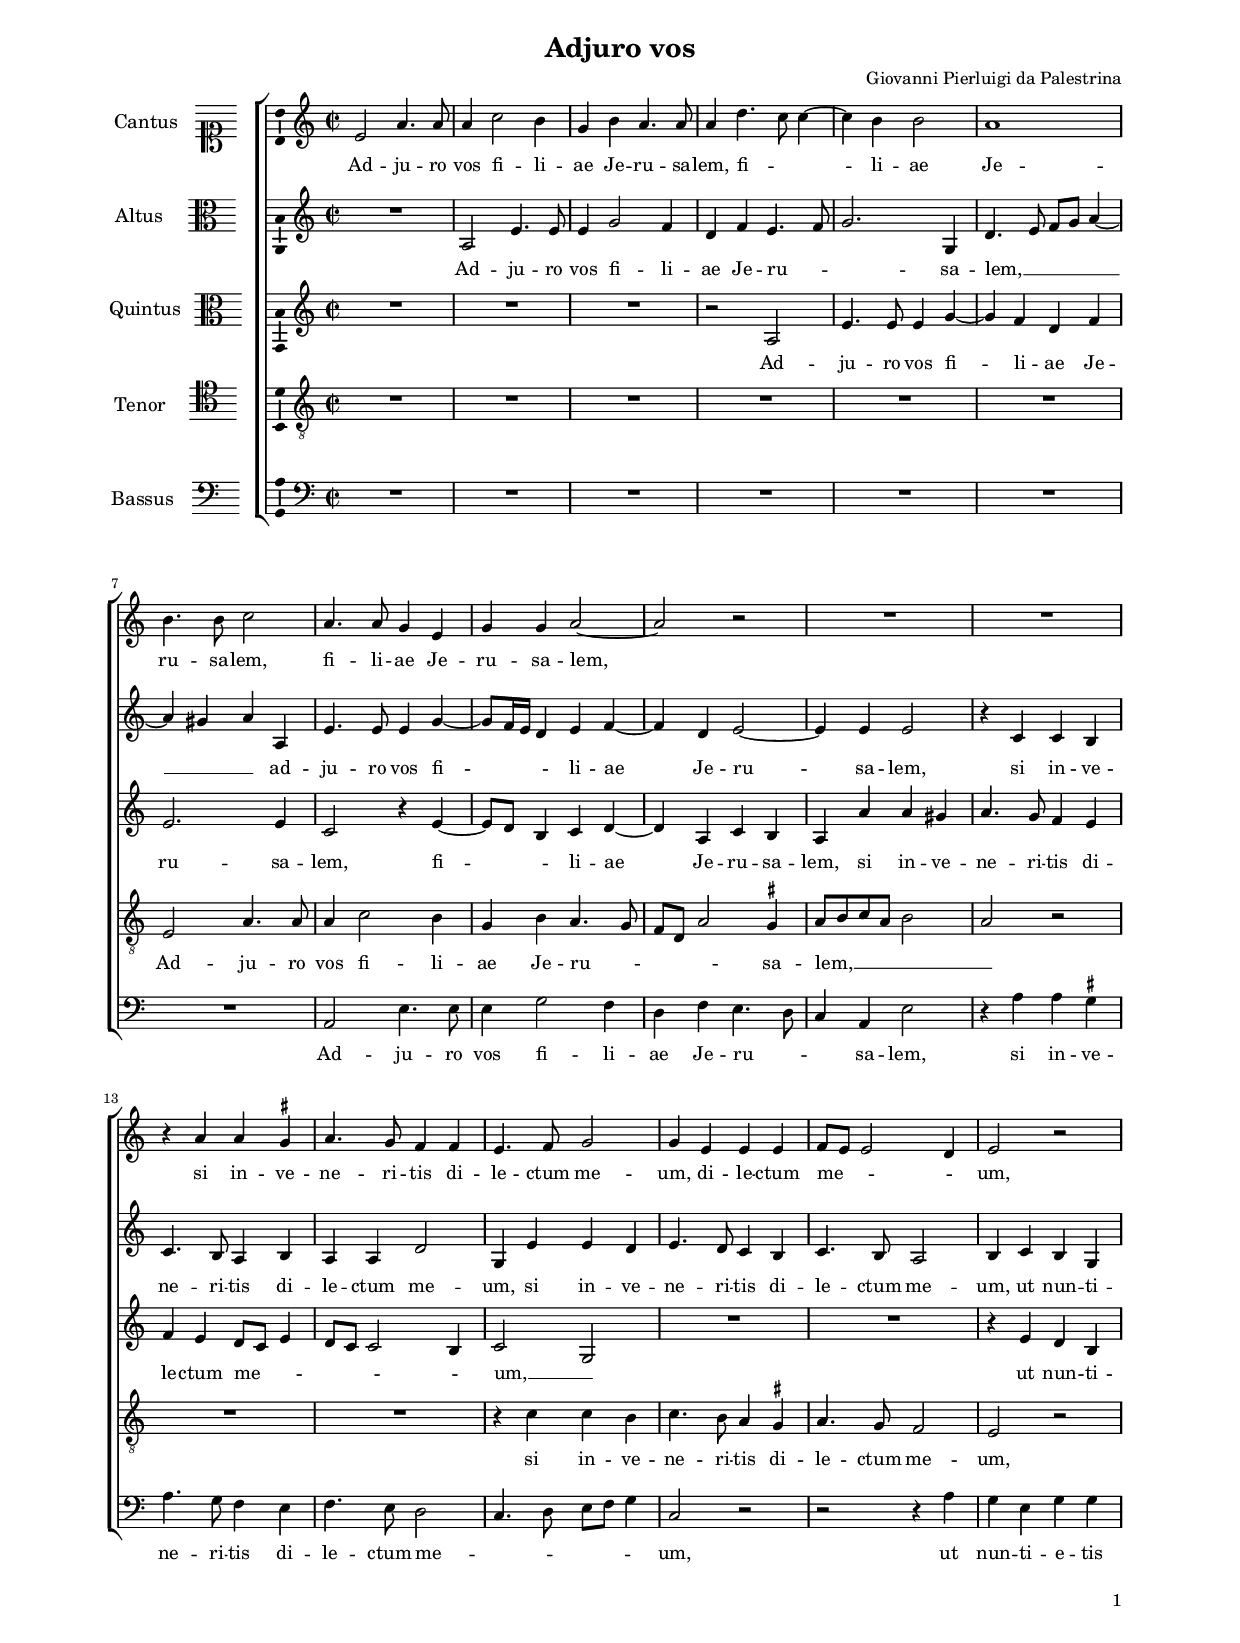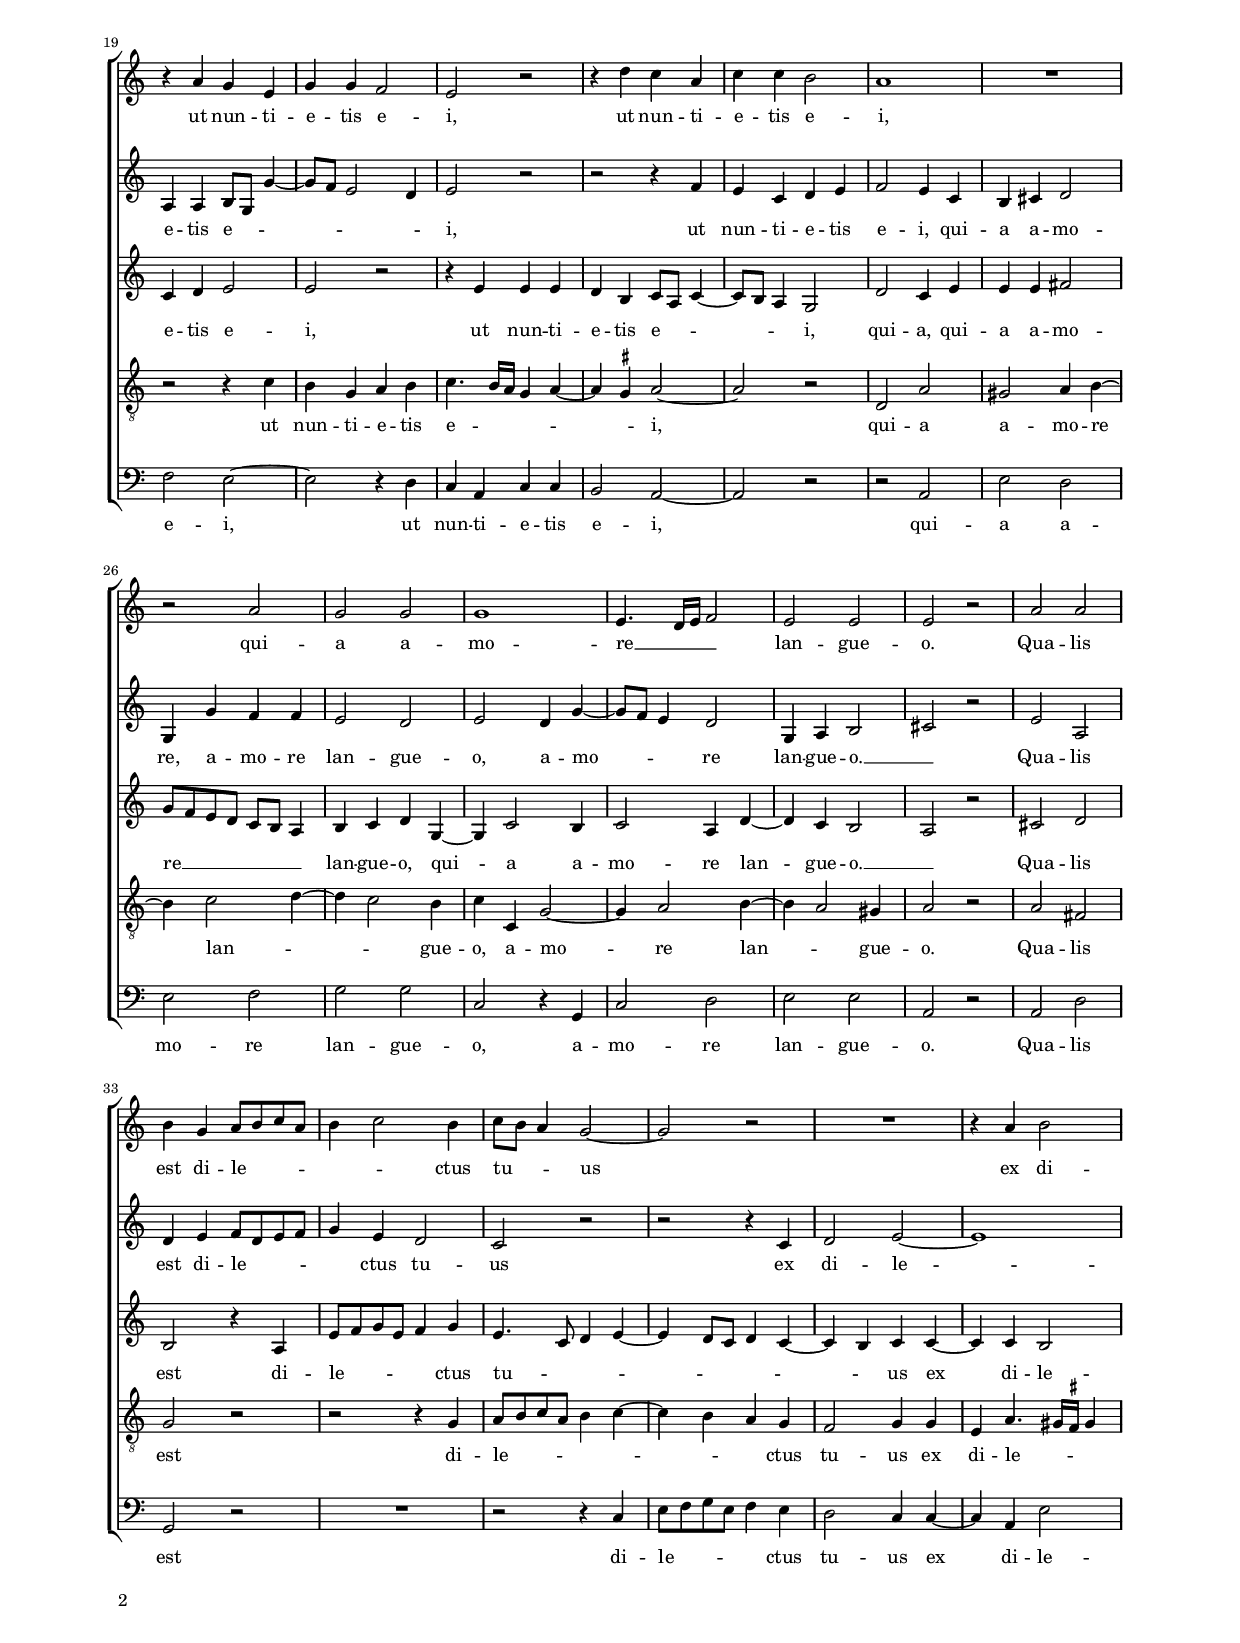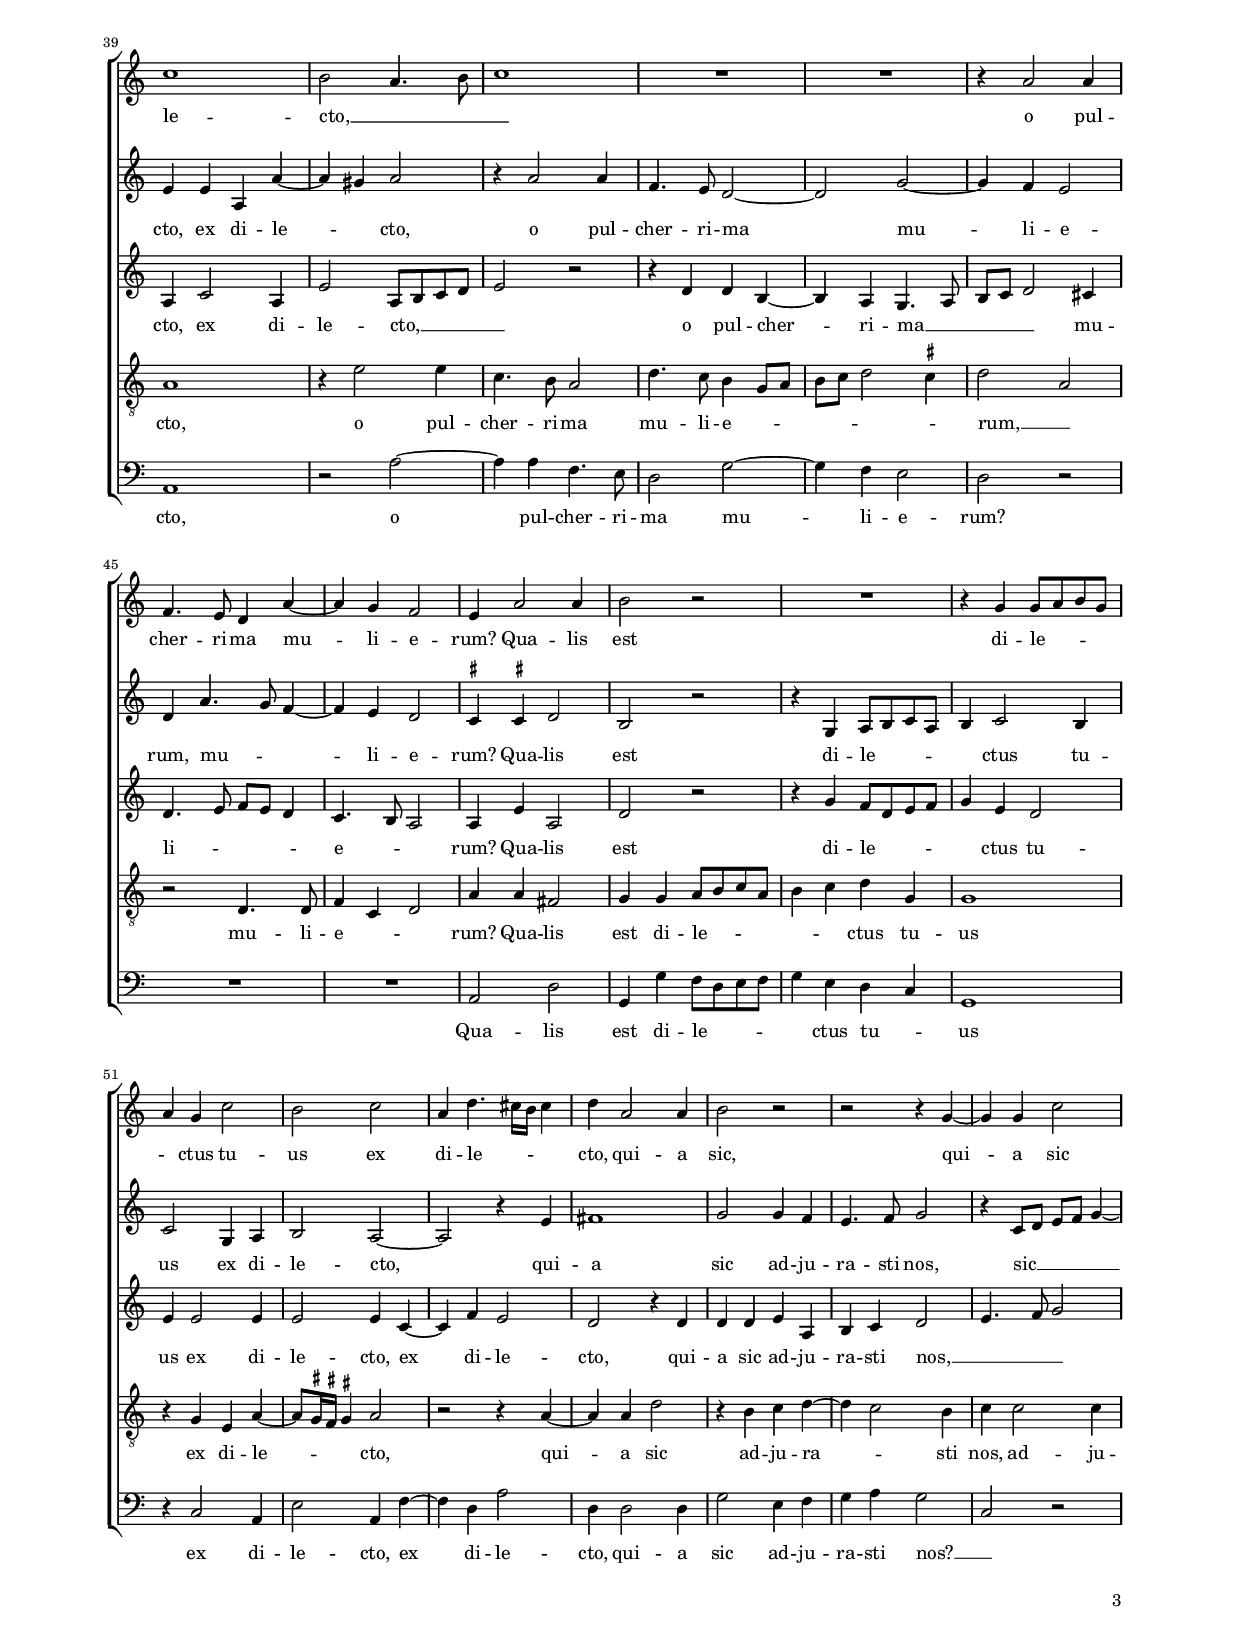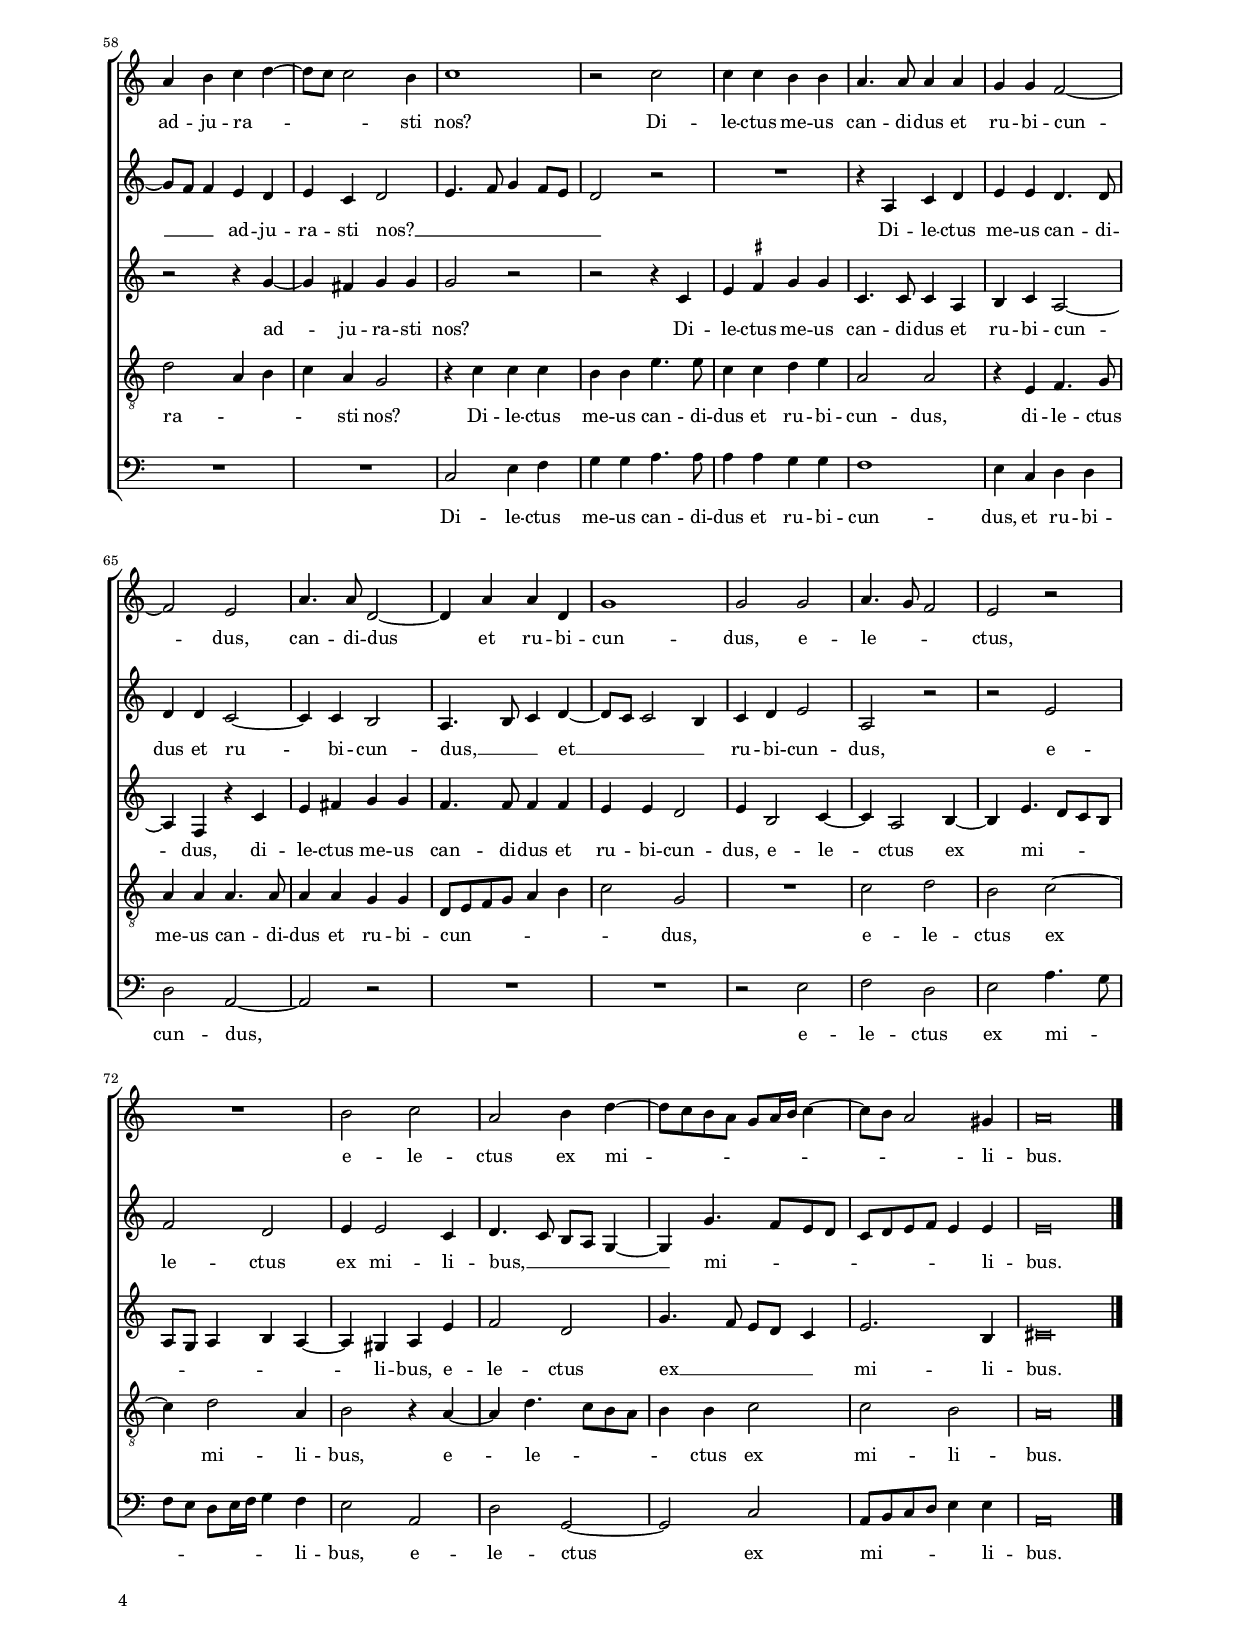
\header
{
  title="Adjuro vos"
  composer="Giovanni Pierluigi da Palestrina"
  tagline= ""
}

\version "2.24.0"
\language deutsch
#(set-global-staff-size 15)
% #(set-default-paper-size "letter")
#(ly:set-option 'point-and-click #f)


\paper
	{
	top-margin = 1.8 \cm
	bottom-margin = 1.2 \cm
	left-margin = 2 \cm
	right-margin = 2 \cm
	ragged-bottom = ##f
	ragged-last-bottom = ##f
	print-page-number = ##f
	system-system-spacing = #'((basic-distance . 16) (minimum-distance . 14) (padding . 5) (strechability . 150))
	oddFooterMarkup=\markup   \fill-line { "" \fromproperty #'page:page-number-string }
	evenFooterMarkup=\markup  \fill-line { \fromproperty #'page:page-number-string "" }
	last-bottom-spacing = #'((basic-distance . 12) (minimum-distance . 7) (padding . 4))
	systems-per-page = 3
	page-count = 4
%	min-systems-per-page = 3
	markup-system-spacing.basic-distance = #12
	}

	
global = {
	\key c \major
	\time 2/2
	\set Score.tempoHideNote = ##t
	\tempo 4 = 95
	\skip 1*76
	\set Score.measureLength = #(ly:make-moment 2/1)
	\skip 1*2 \bar "|."
	}

	ficta = { \once \set suggestAccidentals = ##t }

	forget = #(define-music-function (music) (ly:music?) #{
		\accidentalStyle forget
		$music
		\accidentalStyle default
		#})



incipitcantus = \markup { \score {
	{
	\set Staff.instrumentName = \markup { \fontsize #1 "Cantus" }
	\key c \major
	\clef soprano
	s4 \bar ""
	}
	\layout  {
	raggedright = ##t
	indent = 1.6 \cm
	line-width = 2.4\cm
	\context { \Staff \remove Time_signature_engraver }
	\override Staff.Clef.Y-extent = #'(0 . 0)
	}} \hspace #1 }

      
incipitaltus = \markup { \score {
	{
	\set Staff.instrumentName = \markup { \fontsize #1 "Altus" }
	\key c \major
	\clef alto
	s4 \bar ""
	}
	\layout  {
	raggedright = ##t
	indent = 1.6 \cm
	line-width = 2.4\cm
	\context { \Staff \remove Time_signature_engraver }
	\override Staff.Clef.Y-extent = #'(0 . 0)
	}} \hspace #1 }
      
      
incipitquintus = \markup { \score {
	{
	\set Staff.instrumentName = \markup { \fontsize #1 "Quintus" }
	\key c \major
	\clef alto
	s4 \bar ""
	}
	\layout  {
	raggedright = ##t
	indent = 1.6 \cm
	line-width = 2.4\cm
	\context { \Staff \remove Time_signature_engraver }
	\override Staff.Clef.Y-extent = #'(0 . 0)
	}} \hspace #1 }
    

incipittenor = \markup { \score {
	{
	\set Staff.instrumentName = \markup { \fontsize #1 "Tenor" }
	\key c \major
	\clef tenor
	s4 \bar ""
	}
	\layout  {
	raggedright = ##t
	indent = 1.6 \cm
	line-width = 2.4\cm
	\context { \Staff \remove Time_signature_engraver }
	\override Staff.Clef.Y-extent = #'(0 . 0)
	}} \hspace #1 }
      
      
incipitbassus = \markup { \score {
	{
	\set Staff.instrumentName = \markup { \fontsize #1 "Bassus" }
	\key c \major
	\clef bass
	s4 \bar ""
	}
	\layout  {
	raggedright = ##t
	indent = 1.6 \cm
	line-width = 2.4\cm
	\context { \Staff \remove Time_signature_engraver }
	\override Staff.Clef.Y-extent = #'(0 . 0)
	}} \hspace #1 }


cantus =  \relative c''
	{
	e,2 a4. a8
	a4 c2 h4
	g4 h a4. a8
	a4 d4. c8 c4~
%5
	c4 h h2 |
	a1
	h4. h8 c2
	a4. a8 g4 e
	g4 g a2~
%10
	a2 r |
	R1
	R1
	r4 a a \ficta gis
	a4. g8 f4 f
%15
	e4. f8 g2 |
	g4 e e e
	f8 e e2 d4
	e2 r
	r4 a g e
%20
	g4 g f2 |
	e2 r
	r4 d' c a
	c4 c h2
	a1
%25
	R1 |
	r2 a
	g2 g
	g1
	e4. d16 e f2
%30
	e2 e |
	e2 r
	a2 a
	h4 g a8 h c a
	h4 c2 h4
%35
	c8 h a4 g2~ |
	g2 r
	R1
	r4 a h2
	c1
%40
	h2 a4. h8 |
	c1
	R1
	R1
	r4 a2 a4
%45
	f4. e8 d4 a'~ |
	a4 g f2
	e4 a2 a4
	h2 r
	R1
%50
	r4 g g8 a h g |
	a4 g c2
	h2 c
	a4 d4. cis16 h cis4
	d4 a2 a4
%55
	h2 r |
	r2 r4 g~
	g4 g c2
	a4 h c d~
	d8 c c2 h4
%60
	c1 |
	r2 c
	c4 c h h
	a4. a8 a4 a
	g4 g f2~
%65
	f2 e |
	a4. a8 d,2~
	d4 a' a d,
	g1
	g2 g
%70
	a4. g8 f2 |
	e2 r
	R1
	h'2 c
	a2 h4 d~
%75
	d8 c h a g a16 h c4~ |
	c8 h a2 gis4
	a\breve |
	}


altus =  \relative c'
	{
	R1
	a2 e'4. e8
	e4 g2 f4
	d4 f e4. f8
%5
	g2. g,4 |
	d'4. e8 f g a4~
	a4 gis a a,
	e'4. e8 e4 g~
	g8 f16 e d4 e f~
%10
	f4 d e2~ |
	e4 e e2
	r4 c c h
	c4. h8 a4 h
	a4 a d2
%15
	g,4 e'4 e d |
	e4. d8 c4 h
	c4. h8 a2
	h4 c h g
	a4 a h8 g g'4~
%20
	g8 f e2 d4 |
	e2 r
	r2 r4 f
	e4 c d e
	f2 e4 c
%25
	h4 cis d2 |
	g,4 g' f f
	e2 d
	e2 d4 g~
	g8 f e4 d2
%30
	g,4 a h2 |
	cis2 r
	e2 a,
	d4 e f8 d e f
	g4 e d2
%35
	c2 r |
	r2 r4 c
	d2 e~
	e1
	e4 e a, a'~
%40
	a4 gis a2 |
	r4 a2 a4
	f4. e8 d2~
	d2 g~
	g4 f e2
%45
	d4 a'4. g8 f4~ |
	f4 e d2
	\ficta cis4 \ficta cis! d2
	h2 r
	r4 g a8 h c a
%50
	h4 c2 h4 |
	c2 g4 a
	h2 a~
	a2 r4 e'
	fis1
%55
	g2 g4 f |
	e4. f8 g2
	r4 c,8 d e f g4~
	g8 f f4 e d
	e4 c d2
%60
	e4. f8 g4 f8 e |
	d2 r
	R1
	r4 a c d
	e4 e d4. d8
%65
	d4 d c2~ |
	c4 c h2
	a4. h8 c4 d~
	d8 c c2 h4
	c4 d e2
%70
	a,2 r |
	r2 e'
	f2 d
	e4 e2 c4
	d4. c8 h a g4~
%75
	g4 g'4. f8 e d |
	c8 d e f e4 e
	e\breve |
	}


quintus =  \relative c'
	{
	R1
	R1
	R1
	r2 a
%5
	e'4. e8 e4 g~ |
	g4 f d f
	e2. e4
	c2 r4 e~
	e8 d h4 c d~
%10
	d4 a c h |
	a4 a' a gis
	a4. g8 f4 e
	f4 e d8 c e4
	d8 c c2 h4
%15
	c2 g |
	R1
	R1
	r4 e' d h
	c4 d e2
%20
	e2 r |
	r4 e e e
	d4 h c8 a c4~
	c8 h a4 g2
	d'2 c4 e
%25
	e4 e fis2 |
	g8 f e d c h a4
	h4 c d g,~
	g4 c2 h4
	c2 a4 d~
%30
	d4 c h2 |
	a2 r
	cis2 d
	h2 r4 a
	e'8 f g e f4 g
%35
	e4. c8 d4 e~ |
	e4 d8 c d4 c~
	c4 h c c~
	c4 c h2
	a4 c2 a4
%40
	e'2 a,8 h c d |
	e2 r
	r4 d d h~
	h4 a g4. a8
	h8 c d2 cis4
%45
	d4. e8 f e d4 |
	c4. h8 a2
	a4 e' a,2
	d2 r
	r4 g f8 d e f
%50
	g4 e d2 |
	e4 e2 e4
	e2 e4 c~
	c4 f e2
	d2 r4 d
%55
	d4 d e a, |
	h4 c d2
	e4. f8 g2
	r2 r4 g~
	g4 fis g g
%60
	g2 r |
	r2 r4 c,
	e4 \ficta fis g g
	c,4. c8 c4 a
	h4 c a2~
%65
	a4 f r c' |
	e4 fis g g
	f4. f8 f4 f
	e4 e d2
	e4 h2 c4~
%70
	c4 a2 h4~ |
	h4 e4. d8 c h
	a8 g a4 h a~
	a4 gis a e'
	f2 d
%75
	g4. f8 e d c4 |
	e2. h4
	cis\breve |
	}


tenor  =  \relative c'
	{
	R1
	R1
	R1
	R1
%5
	R1 |
	R1
	e,2 a4. a8
	a4 c2 h4
	g4 h a4. g8
%10
	f8 d a'2 \ficta gis4 |
	a8 h c a h2
	a2 r
	R1
	R1
%15
	r4 c c h |
	c4. h8 a4 \ficta gis4
	a4. g8 f2
	e2 r
	r2 r4 c'
%20
	h4 g a h |
	c4. h16 a g4 a~
	a4 \ficta gis a2~
	a2 r
	d,2 a'
%25
	gis2 a4 h~ |
	h4 c2 d4~
	d4 c2 h4
	c4 c, g'2~
	g4 a2 h4~
%30
	h4 a2 gis4 |
	a2 r
	a2 fis
	g2 r
	r2 r4 g
%35
	a8 h c a h4 c~ |
	c4 h a g
	f2 g4 g
	e4 a4. gis16 \ficta fis gis4
	a1
%40
	r4 e'2 e4 |
	c4. h8 a2
	d4. c8 h4 g8 a
	h8 c d2 \ficta cis4
	d2 a
%45
	r2 d,4. d8 |
	f4 c d2
	a'4 a fis2
	g4 g a8 h c a
	h4 c d g,
%50
	g1 |
	r4 g e a~
	a8 \ficta gis16 \ficta fis \ficta gis!4 a2
	r2 r4 a~
	a4 a d2
%55
	r4 h c d~ |
	d4 c2 h4
	c4 c2 c4
	d2 a4 h
	c4 a g2
%60
	r4 c c c |
	h4 h e4. e8
	c4 c d e
	a,2 a
	r4 e f4. g8
%65
	a4 a a4. a8 |
	a4 a g g
	d8 e f g a4 h
	c2 g
	R1
%70
	c2 d |
	h2 c~
	c4 d2 a4
	h2 r4 a~
	a4 d4. c8 h a
%75
	h4 h c2 |
	c2 h
	a\breve |
	}


bassus  =  \relative c
	{
	R1
	R1
	R1
	R1
%5
	R1 |
	R1
	R1
	a2 e'4. e8
	e4 g2 f4
%10
	d4 f e4. d8 |
	c4 a e'2
	r4 a a \ficta gis
	a4. g8 f4 e
	f4. e8 d2
%15
	c4. d8 e f g4 |
	c,2 r
	r2 r4 a'
	g4 e g g
	f2 e~
%20
	e2 r4 d |
	c4 a c c
	h2 a~
	a2 r
	r2 a
%25
	e'2 d |
	e2 f
	g2 g
	c,2 r4 g
	c2 d
%30
	e2 e |
	a,2 r
	a2 d
	g,2 r
	R1
%35
	r2 r4 c |
	e8 f g e f4 e
	d2 c4 c~
	c4 a e'2
	a,1
%40
	r2 a'~ |
	a4 a f4. e8
	d2 g~
	g4 f e2
	d2 r
%45
	R1 |
	R1
	a2 d
	g,4 g' f8 d e f
	g4 e d c
%50
	g1 |
	r4 c2 a4
	e'2 a,4 f'~
	f4 d a'2
	d,4 d2 d4
%55
	g2 e4 f |
	g4 a g2
	c,2 r
	R1
	R1
%60
	c2 e4 f |
	g4 g a4. a8
	a4 a g g
	f1
	e4 c d d
%65
	d2 a~ |
	a2 r
	R1
	R1
	r2 e'
%70
	f2 d |
	e2 a4. g8
	f8 e d[ e16 f] g4 f
	e2 a,
	d2 g,~
%75
	g2 c |
	a8 h c d e4 e
	a,\breve |
	}


lyricscantus = \lyricmode {
	Ad -- ju -- ro vos fi -- li -- ae Je -- ru -- sa -- lem,
	fi -- _ _ li -- ae Je -- ru -- sa -- lem,
	fi -- li -- ae Je -- ru -- sa -- lem,
	si in -- ve -- ne -- ri -- tis di -- le -- ctum me -- um,
	di -- le -- ctum me -- _ _ _ um,
	ut nun -- ti -- e -- tis e -- i,
	ut nun -- ti -- e -- tis e -- i,
	qui -- a a -- mo -- re __ _ _ _ lan -- gue -- o.
	Qua -- lis est di -- le -- _ _ _ _ _ ctus tu -- _ _ us ex di -- le -- cto, __ _ _ _
	o pul -- cher -- ri -- ma mu -- li -- e -- rum?
	Qua -- lis est di -- le -- _ _ _ _ ctus tu -- us ex di -- le -- _ _ _ cto,
	qui -- a sic,
	qui -- a sic ad -- ju -- ra -- _ _ _ sti nos?
	Di -- le -- ctus me -- us can -- di -- dus et ru -- bi -- cun -- dus,
	can -- di -- dus et ru -- bi -- cun -- dus,
	e -- le -- _ _ ctus,
	e -- le -- ctus ex mi -- _ _ _ _ _ _ _ _ _ li -- bus.
	}


lyricsaltus = \lyricmode {
	Ad -- ju -- ro vos fi -- li -- ae Je -- ru -- _ _ sa -- lem, __ _ _ _ _ _ _
	ad -- ju -- ro vos fi -- _ _ _ li -- ae Je -- ru -- sa -- lem,
	si in -- ve -- ne -- ri -- tis di -- le -- ctum me -- um,
	si in -- ve -- ne -- ri -- tis di -- le -- ctum me -- um,
	ut nun -- ti -- e -- tis e -- _ _ _ _ _ i,
	ut nun -- ti -- e -- tis e -- i,
	qui -- a a -- mo -- re,
	a -- mo -- re lan -- gue -- o,
	a -- mo -- _ _ re lan -- gue -- o. __ _
	Qua -- lis est di -- le -- _ _ _ _ ctus tu -- us ex di -- le -- cto,
	ex di -- le -- _ cto,
	o pul -- cher -- ri -- ma mu -- li -- e -- rum,
	mu -- _ _ li -- e -- rum?
	Qua -- lis est di -- le -- _ _ _ _ ctus tu -- us ex di -- le -- cto,
	qui -- a sic ad -- ju -- ra -- sti nos,
	sic __ _ _ _ _ _ _ ad -- ju -- ra -- sti nos? __ _ _ _ _ _ _
	Di -- le -- ctus me -- us can -- di -- dus et ru -- bi -- cun -- dus, __ _ _
	et __ _ _ _ ru -- bi -- cun -- dus,
	e -- le -- ctus ex mi -- li -- bus, __ _ _ _ _
	mi -- _ _ _ _ _ _ _ _ li -- bus.
	}


lyricsquintus = \lyricmode {
	Ad -- ju -- ro vos fi -- li -- ae Je -- ru -- sa -- lem,
	fi -- _ _ li -- ae Je -- ru -- sa -- lem,
	si in -- ve -- ne -- ri -- tis di -- le -- ctum me -- _ _ _ _ _ _ um, __ _
	ut nun -- ti -- e -- tis e -- i,
	ut nun -- ti -- e -- tis e -- _ _ _ _ i,
	qui -- a,
	qui -- a a -- mo -- re __ _ _ _ _ _ _ lan -- gue -- o,
	qui -- a a -- mo -- re lan -- gue -- o. __ _
	Qua -- lis est di -- le -- _ _ _ _ ctus tu -- _ _ _ _ _ _ _ _ us ex di -- le -- cto,
	ex di -- le -- cto, __ _ _ _ _
	o pul -- cher -- ri -- ma __ _ _ _ _ mu -- li -- _ _ _ _ e -- _ _ rum?
	Qua -- lis est di -- le -- _ _ _ _ ctus tu -- us ex di -- le -- cto,
	ex di -- le -- cto,
	qui -- a sic ad -- ju -- ra -- sti nos, __ _ _ _
	ad -- ju -- ra -- sti nos?
	Di -- le -- ctus me -- us can -- di -- dus et ru -- bi -- cun -- dus,
	di -- le -- ctus me -- us can -- di -- dus et ru -- bi -- cun -- dus,
	e -- le -- ctus ex mi -- _ _ _ _ _ _ _ _ li -- bus,
	e -- le -- ctus ex __ _ _ _ _ mi -- li -- bus.
	}


lyricstenor = \lyricmode {
	Ad -- ju -- ro vos fi -- li -- ae Je -- ru -- _ _ _ _ sa -- lem, __ _ _ _ _ _
	si in -- ve -- ne -- ri -- tis di -- le -- ctum me -- um,
	ut nun -- ti -- e -- tis e -- _ _ _ _ _ i,
	qui -- a a -- mo -- re lan -- _ _ gue -- o,
	a -- mo -- re lan -- _ gue -- o.
	Qua -- lis est di -- le -- _ _ _ _ _ _ _ ctus tu -- us ex di -- le -- _ _ _ cto,
	o pul -- cher -- ri -- ma mu -- li -- e -- _ _ _ _ _ _ rum, __ _
	mu -- li -- e -- _ _ rum?
	Qua -- lis est di -- le -- _ _ _ _ _ ctus tu -- us ex di -- le -- _ _ _ cto,
	qui -- a sic ad -- ju -- ra -- _ sti nos,
	ad -- ju -- ra -- _ _ _ sti nos?
	Di -- le -- ctus me -- us can -- di -- dus et ru -- bi -- cun -- dus,
	di -- le -- ctus me -- us can -- di -- dus et ru -- bi -- cun -- _ _ _ _ _ _ dus,
	e -- le -- ctus ex mi -- li -- bus,
	e -- le -- _ _ _ _ ctus ex mi -- li -- bus.
	}


lyricsbassus = \lyricmode {
	Ad -- ju -- ro vos fi -- li -- ae Je -- ru -- _ _ sa -- lem,
	si in -- ve -- ne -- ri -- tis di -- le -- ctum me -- _ _ _ _ _ um,
	ut nun -- ti -- e -- tis e -- i,
	ut nun -- ti -- e -- tis e -- i,
	qui -- a a -- mo -- re lan -- gue -- o,
	a -- mo -- re lan -- gue -- o.
	Qua -- lis est di -- le -- _ _ _ _ ctus tu -- us ex di -- le -- cto,
	o pul -- cher -- ri -- ma mu -- li -- e -- rum?
	Qua -- lis est di -- le -- _ _ _ _ ctus tu -- _ us ex di -- le -- cto,
	ex di -- le -- cto,
	qui -- a sic ad -- ju -- ra -- sti nos? __ _
	Di -- le -- ctus me -- us can -- di -- dus et ru -- bi -- cun -- dus,
	et ru -- bi -- cun -- dus,
	e -- le -- ctus ex mi -- _ _ _ _ _ _ _ li -- bus,
	e -- le -- ctus ex mi -- _ _ _ _ li -- bus.
	}


\score
{  
	% \transpose {
	\new ChoirStaff \with { \override StaffGrouper.staff-staff-spacing.basic-distance = #13 }
	<<

	\new Staff << \global
	\new Voice="v1" {
		\set Staff.instrumentName=\incipitcantus
%		\set Staff.instrumentName= "S"
		\set Staff.midiInstrument = "reed organ"
		\clef violin
		\cantus }
	\new Lyrics \lyricsto "v1" {\lyricscantus }
	>>


	\new Staff << \global
	\new Voice="v2" {
		\set Staff.instrumentName=\incipitaltus
%		\set Staff.instrumentName= "A"
		\set Staff.midiInstrument = "reed organ"
		\clef violin % "G_8"
		\altus}
	\new Lyrics \lyricsto "v2" {\lyricsaltus }
	>>


	\new Staff << \global
	\new Voice="v5" {
		\set Staff.instrumentName=\incipitquintus
%		\set Staff.instrumentName= "Q"
		\set Staff.midiInstrument = "reed organ"
		\clef violin % "G_8"
		\quintus}
	\new Lyrics \lyricsto "v5" {\lyricsquintus }
	>>

	\new Staff << \global
	\new Voice="v3" {
		\set Staff.instrumentName=\incipittenor
%		\set Staff.instrumentName= "T"
		\set Staff.midiInstrument = "reed organ"
		\clef "G_8"
		\tenor }
	\new Lyrics \lyricsto "v3" {\lyricstenor }
	>>


	\new Staff << \global
	\new Voice="v4" {
		\set Staff.instrumentName=\incipitbassus
%		\set Staff.instrumentName= "B"
		\set Staff.midiInstrument = "reed organ"
		\clef bass 
		\bassus }
	\new Lyrics \lyricsto "v4" {\lyricsbassus}
	>>

	>>
	% } % transpose

	\layout
	{
	indent = 2.5\cm
	\context { \Lyrics \override VerticalAxisGroup.nonstaff-relatedstaff-spacing.padding = #1.3 }
	\context { \Staff \override TimeSignature.break-visibility = #end-of-line-invisible }
	\context { \Staff \consists Ambitus_engraver }
	\context { \Score \override BarNumber.padding = #2 }
	\context { \Voice \override NoteHead.style = #'baroque }
	}

\midi
	{
	
	}

}


% EOF
